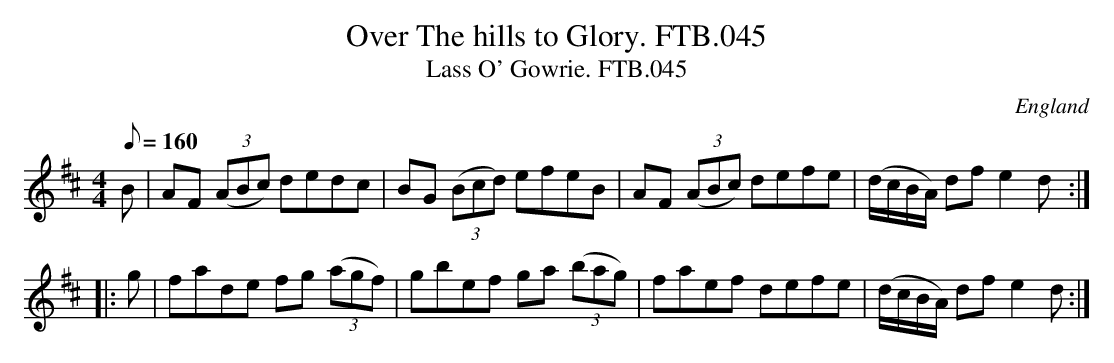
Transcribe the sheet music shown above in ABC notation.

X:1
T:Over The hills to Glory. FTB.045
T:Lass O' Gowrie. FTB.045
M:4/4
Q:160
O:England
K:D major
B|AF ((3ABc) dedc|BG ((3Bcd) efeB|AF ((3ABc) defe|(d/c/B/A/) dfe2d:|
|:g|fade fg ((3agf)|gbef ga ((3bag)|faef defe|(d/c/B/A/) dfe2d:|
